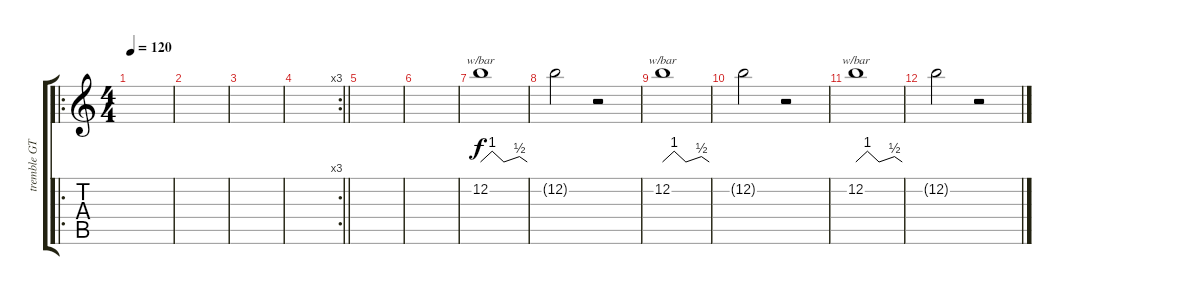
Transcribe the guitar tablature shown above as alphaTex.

\track ("tremble GT" "tremble GT") {instrument distortionguitar}
\staff {score tabs}
\tuning (E4 B3 G3 D3 A2 E2) {hide}
\ro
\ts (4 4)
\tempo 120
\clef g2
\ks c
|
|
|
\rc 3
\barLineRight lightlight
|
|
|
12.2.1{tbe (custom default 0 0 15 4 30 0 50 2 60 0)} |
12.2{t}.2 r.2 |
12.2.1{tbe (custom default 0 0 15 4 30 0 50 2 60 0)} |
12.2{t}.2 r.2 |
12.2.1{tbe (custom default 0 0 15 4 30 0 50 2 60 0)} |
12.2{t}.2 r.2
